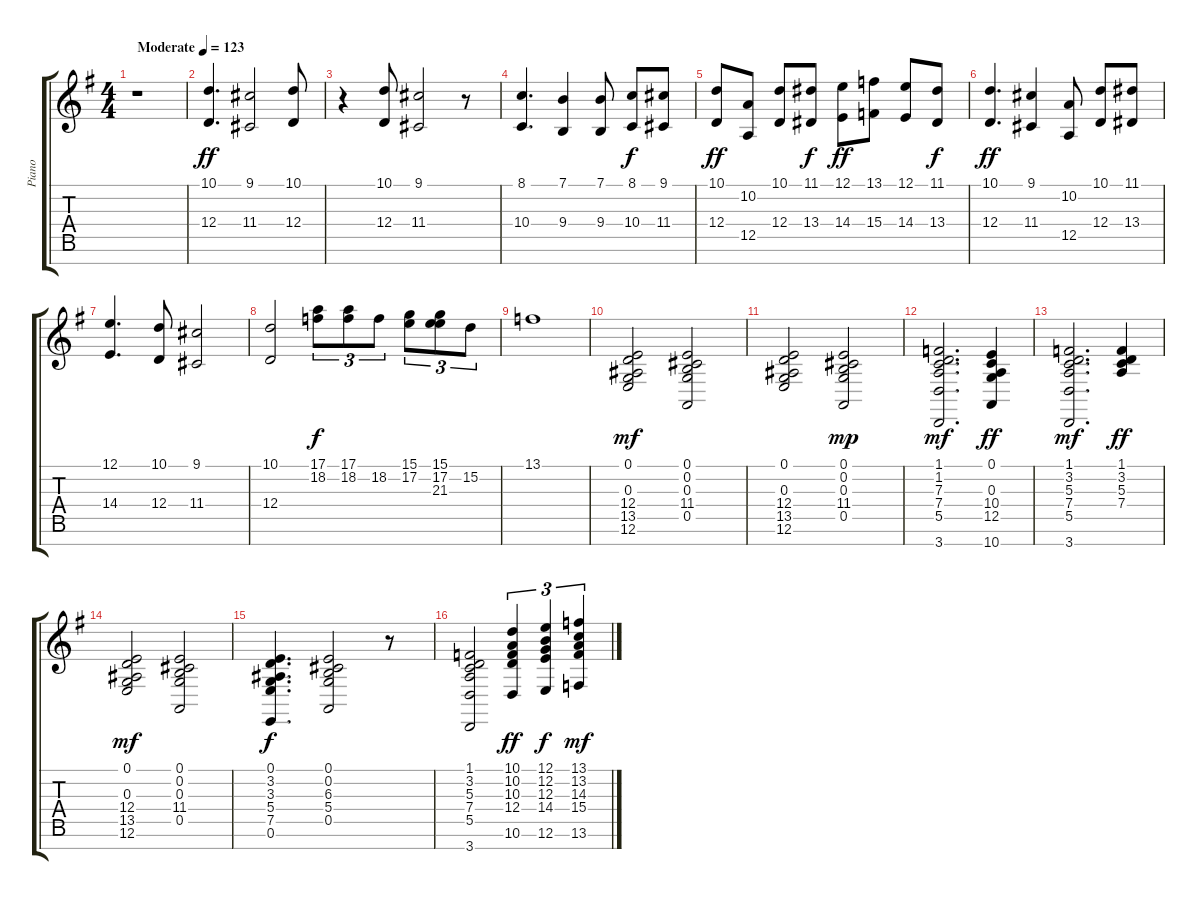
\track ("Piano" "Piano") {instrument brightacousticpiano}
\staff {score tabs}
\tuning (E4 B3 G3 D3 A2 E2 B1) {hide}
\ts (4 4)
\tempo (123 "Moderate")
\clef g2
\ks g
r.1{dy ff instrument brightacousticpiano} |
(10.1 12.4).4{d} (9.1 11.4).2 (10.1 12.4).8 |
r.4 (10.1 12.4).8 (9.1 11.4).2 r.8 |
(8.1 10.4).4{d} (7.1 9.4).4 (7.1 9.4).8 (8.1 10.4).8{dy f} (9.1 11.4).8 |
(10.1 12.4).8{dy ff} (10.2 12.5).8 (10.1 12.4).8 (11.1 13.4).8{dy f} (12.1 14.4).8{dy ff} (13.1 15.4).8 (12.1 14.4).8 (11.1 13.4).8{dy f} |
(10.1 12.4).4{d dy ff} (9.1 11.4).4 (10.2 12.5).8 (10.1 12.4).8 (11.1 13.4).8 |
(12.1 14.4).4{d} (10.1 12.4).8 (9.1 11.4).2 |
(10.1 12.4).2 (17.1 18.2).8{tu (3 2) dy f} (17.1 18.2).8{tu (3 2)} 18.2.8{tu (3 2)} (15.1 17.2).8{tu (3 2)} (15.1 17.2 21.3).8{tu (3 2)} 15.2.8{tu (3 2)} |
13.1.1 |
(0.1 0.3 12.4 13.5 12.6).2{dy mf} (0.1 0.2 0.3 11.4 0.5).2 |
(0.1 0.3 12.4 13.5 12.6).2 (0.1 0.2 0.3 11.4 0.5).2{dy mp} |
(1.1 1.2 7.3 7.4 5.5 3.7).2{d dy mf} (0.1 0.3 10.4 12.5 10.7).4{dy ff} |
(1.1 3.2 5.3 7.4 5.5 3.7).2{d dy mf} (1.1 3.2 5.3 7.4).4{dy ff} |
(0.1 0.3 12.4 13.5 12.6).2{dy mf} (0.1 0.2 0.3 11.4 0.5).2 |
(0.1 3.2 3.3 5.4 7.5 0.6).4{d dy f} (0.1 0.2 6.3 5.4 0.5).2 r.8 |
(1.1 3.2 5.3 7.4 5.5 3.7).2 (10.1 10.2 10.3 12.4 10.6).4{tu (3 2) dy ff} (12.1 12.2 12.3 14.4 12.6).4{tu (3 2) dy f} (13.1 13.2 14.3 15.4 13.6).4{tu (3 2) dy mf}
